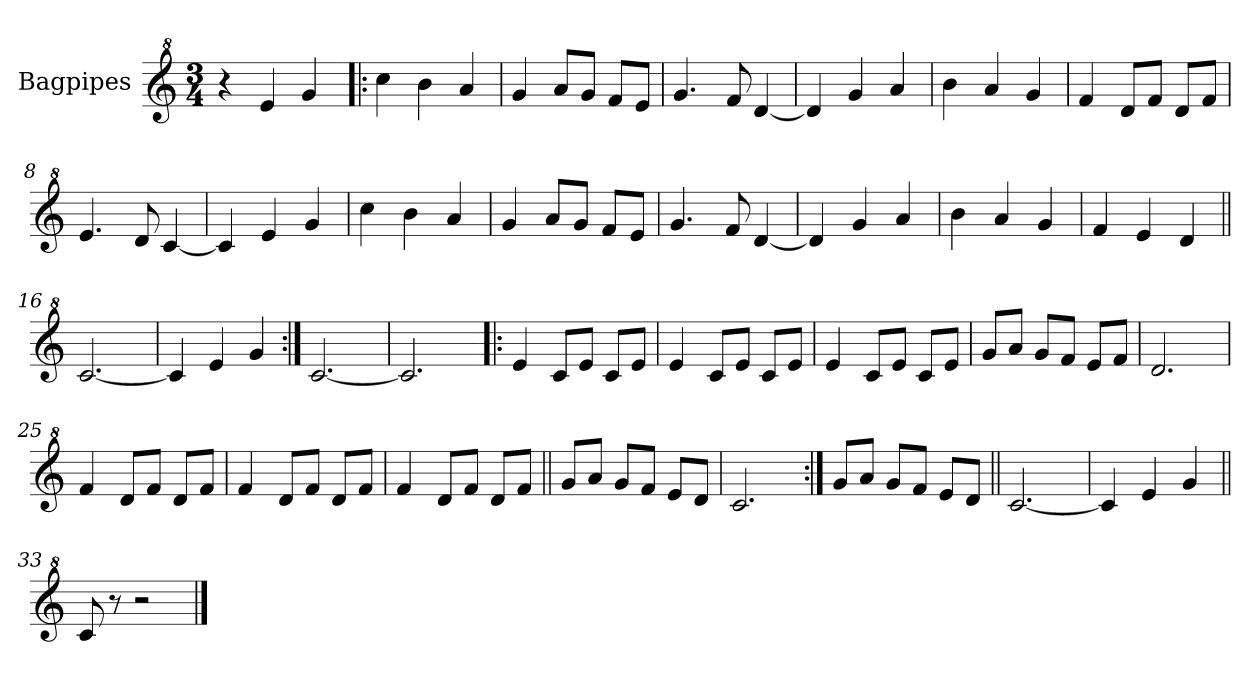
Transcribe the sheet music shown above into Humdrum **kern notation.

**kern
*part1
*staff1
*I"Bagpipes
*I'Bag
*clefG^2
*k[]
*M3/4
*MM230
=1
4r
4ee/
4gg/
=2!|:
4ccc\
4bb\
4aa/
=3
4gg/
8aa/L
8gg/J
8ff/L
8ee/J
=4
4.gg/
8ff/
[4dd/
=5
4dd/]
4gg/
4aa/
=6
4bb\
4aa/
4gg/
=7
4ff/
8dd/L
8ff/J
8dd/L
8ff/J
=8
4.ee/
8dd/
[4cc/
=9
4cc/]
4ee/
4gg/
=10
4ccc\
4bb\
4aa/
!!LO:LB:g=z
=11
4gg/
8aa/L
8gg/J
8ff/L
8ee/J
=12
4.gg/
8ff/
[4dd/
=13
4dd/]
4gg/
4aa/
=14
4bb\
4aa/
4gg/
=15
4ff/
4ee/
4dd/
=16||
[2.cc/
=17
4cc/]
4ee/
4gg/
=18:|!
[2.cc/
=19
2.cc/]
=20!|:
4ee/
8cc/L
8ee/J
8cc/L
8ee/J
=21
4ee/
8cc/L
8ee/J
8cc/L
8ee/J
!!LO:LB:g=z
=22
4ee/
8cc/L
8ee/J
8cc/L
8ee/J
=23
8gg/L
8aa/J
8gg/L
8ff/J
8ee/L
8ff/J
=24
2.dd/
=25
4ff/
8dd/L
8ff/J
8dd/L
8ff/J
=26
4ff/
8dd/L
8ff/J
8dd/L
8ff/J
=27
4ff/
8dd/L
8ff/J
8dd/L
8ff/J
=28||
8gg/L
8aa/J
8gg/L
8ff/J
8ee/L
8dd/J
=29
2.cc/
=30:|!
8gg/L
8aa/J
8gg/L
8ff/J
8ee/L
8dd/J
!!LO:LB:g=z
=31||
[2.cc/
=32
4cc/]
4ee/
4gg/
=33||
8cc/
8r
2r
==
*-
